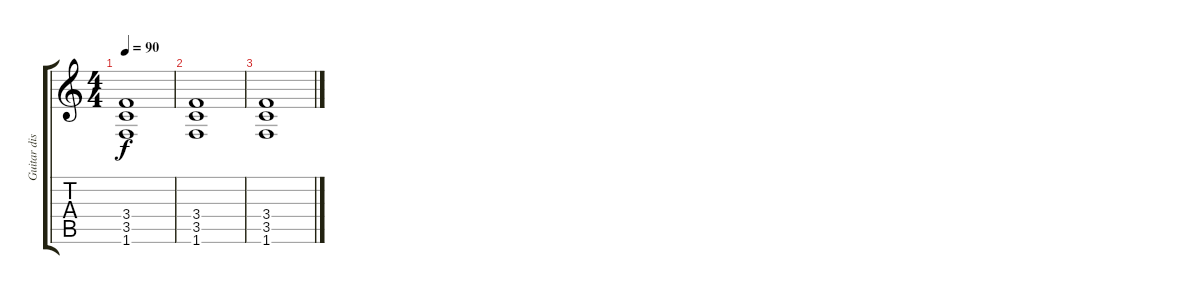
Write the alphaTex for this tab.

\track ("Guitar dist 1" "Guitar dis") {instrument distortionguitar}
\staff {score tabs}
\tuning (E4 B3 G3 D3 A2 E2) {hide}
\ts (4 4)
\tempo 90
\clef g2
\ks c
(3.4 3.5 1.6).1{dy f} |
(3.4 3.5 1.6).1 |
(3.4 3.5 1.6).1
